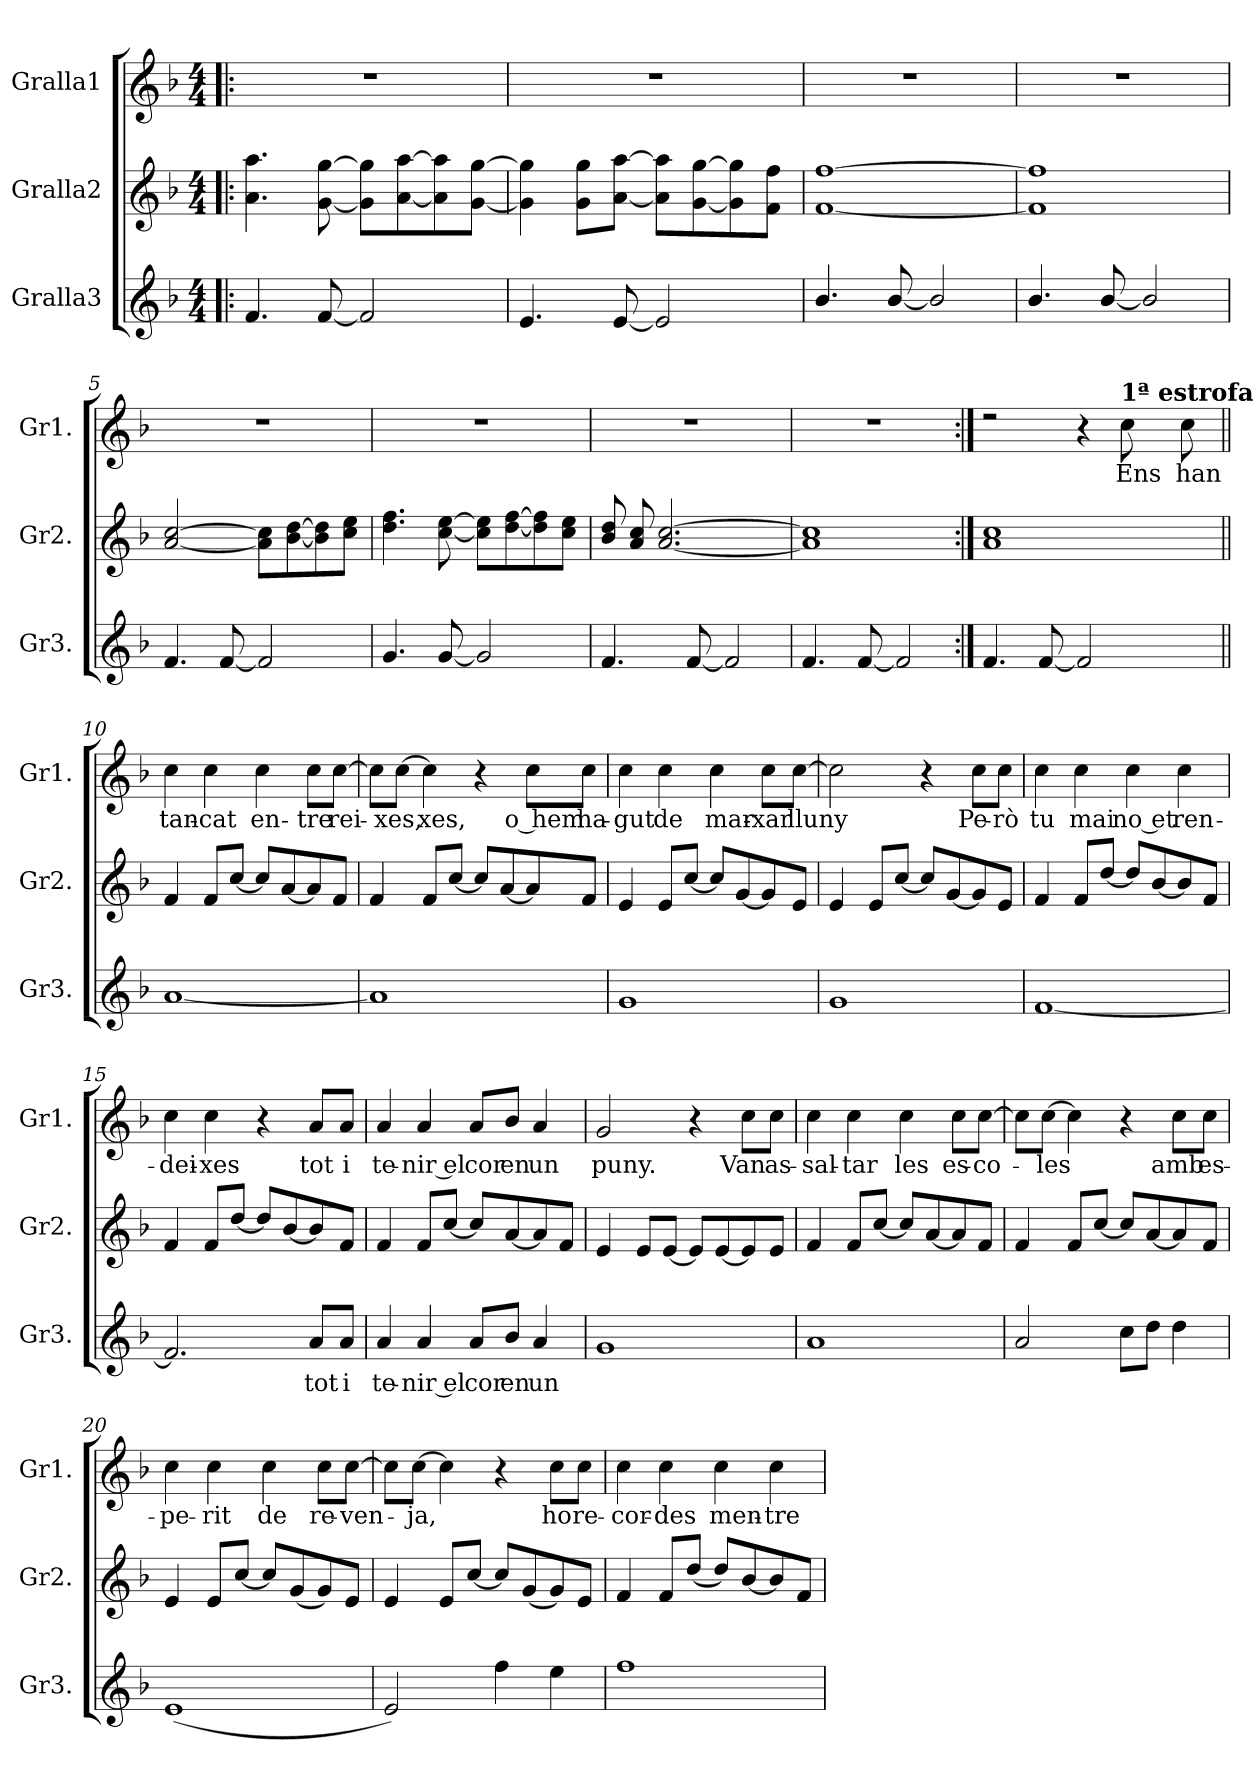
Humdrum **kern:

**kern	**text	**kern	**kern	**text
*part3	*part3	*part2	*part1	*part1
*staff3	*staff3	*staff2	*staff1	*staff1
*I"Gralla3	*	*I"Gralla2	*I"Gralla1	*
*I'Gr3.	*	*I'Gr2.	*I'Gr1.	*
*clefG2	*	*clefG2	*clefG2	*
*k[b-]	*	*k[b-]	*k[b-]	*
*M4/4	*	*M4/4	*M4/4	*
*MM120	*	*MM120	*MM120	*
=1!|:	=1!|:	=1!|:	=1!|:	=1!|:
4.f/	.	4.a\ 4.aa\	1r	.
[8f/	.	[8g\ [8gg\	.	.
2f/]	.	8g\] 8gg\]L	.	.
.	.	[8a\ [8aa\	.	.
.	.	8a\] 8aa\]	.	.
.	.	[8g\ [8gg\J	.	.
=2	=2	=2	=2	=2
4.e/	.	4g\] 4gg\]	1r	.
.	.	8g\ 8gg\L	.	.
[8e/	.	[8a\ [8aa\J	.	.
2e/]	.	8a\] 8aa\]L	.	.
.	.	[8g\ [8gg\	.	.
.	.	8g\] 8gg\]	.	.
.	.	8f\ 8ff\J	.	.
=3	=3	=3	=3	=3
4.b-/	.	[1f [1ff	1r	.
[8b-/	.	.	.	.
2b-/]	.	.	.	.
=4	=4	=4	=4	=4
4.b-/	.	1f] 1ff]	1r	.
[8b-/	.	.	.	.
2b-/]	.	.	.	.
=5	=5	=5	=5	=5
4.f/	.	[2a/ [2cc/	1r	.
[8f/	.	.	.	.
2f/]	.	8a\] 8cc\]L	.	.
.	.	[8b-\ [8dd\	.	.
.	.	8b-\] 8dd\]	.	.
.	.	8cc\ 8ee\J	.	.
=6	=6	=6	=6	=6
4.g/	.	4.dd\ 4.ff\	1r	.
[8g/	.	[8cc\ [8ee\	.	.
2g/]	.	8cc\] 8ee\]L	.	.
.	.	[8dd\ [8ff\	.	.
.	.	8dd\] 8ff\]	.	.
.	.	8cc\ 8ee\J	.	.
=7	=7	=7	=7	=7
4.f/	.	8b-/ 8dd/	1r	.
.	.	8a/ 8cc/	.	.
.	.	[2.a/ [2.cc/	.	.
[8f/	.	.	.	.
2f/]	.	.	.	.
!!LO:LB:g=z
=8	=8	=8	=8	=8
4.f/	.	1a] 1cc]	1r	.
[8f/	.	.	.	.
2f/]	.	.	.	.
=9:|!	=9:|!	=9:|!	=9:|!	=9:|!
4.f/	.	1a 1cc	2rdd	.
[8f/	.	.	.	.
2f/]	.	.	4r	.
!	!	!	!LO:TX:a:B:t=1ª estrofa	!
!	!	!	!	!LO:LY:b
.	.	.	8cc\	Ens
!	!	!	!	!LO:LY:b
.	.	.	8cc\	han
=10||	=10||	=10||	=10||	=10||
!	!	!	!	!LO:LY:b
[1a	.	4f/	4cc\	tan-
!	!	!	!	!LO:LY:b
.	.	8f/L	4cc\	-cat
.	.	[8cc/J	.	.
!	!	!	!	!LO:LY:b
.	.	8cc/L]	4cc\	en-
.	.	[8a/	.	.
!	!	!	!	!LO:LY:b
.	.	8a/]	8cc\L	-tre
!	!	!	!	!LO:LY:b
.	.	8f/J	[8cc\J	rei-
=11	=11	=11	=11	=11
1a]	.	4f/	8cc\L]	.
!	!	!	!	!LO:LY:b
.	.	.	[8cc\J	-xes,
!	!	!	!	!LO:LY:b
.	.	8f/L	4cc\]	-xes,
.	.	[8cc/J	.	.
.	.	8cc/L]	4r	.
.	.	[8a/	.	.
!	!	!	!	!LO:LY:b
.	.	8a/]	8cc\L	o hem
!	!	!	!	!LO:LY:b
.	.	8f/J	8cc\J	ha-
=12	=12	=12	=12	=12
!	!	!	!	!LO:LY:b
1g	.	4e/	4cc\	-gut
!	!	!	!	!LO:LY:b
.	.	8e/L	4cc\	de
.	.	[8cc/J	.	.
!	!	!	!	!LO:LY:b
.	.	8cc/L]	4cc\	mar-
.	.	[8g/	.	.
!	!	!	!	!LO:LY:b
.	.	8g/]	8cc\L	-xar
!	!	!	!	!LO:LY:b
.	.	8e/J	[8cc\J	lluny
=13	=13	=13	=13	=13
1g	.	4e/	2cc\]	.
.	.	8e/L	.	.
.	.	[8cc/J	.	.
.	.	8cc/L]	4r	.
.	.	[8g/	.	.
!	!	!	!	!LO:LY:b
.	.	8g/]	8cc\L	Pe-
!	!	!	!	!LO:LY:b
.	.	8e/J	8cc\J	-rò
!!LO:LB:g=z
=14	=14	=14	=14	=14
!	!	!	!	!LO:LY:b
[1f	.	4f/	4cc\	tu
!	!	!	!	!LO:LY:b
.	.	8f/L	4cc\	mai
.	.	[8dd/J	.	.
!	!	!	!	!LO:LY:b
.	.	8dd/L]	4cc\	no et
.	.	[8b-/	.	.
!	!	!	!	!LO:LY:b
.	.	8b-/]	4cc\	ren-
.	.	8f/J	.	.
=15	=15	=15	=15	=15
!	!	!	!	!LO:LY:b
2.f/]	.	4f/	4cc\	-dei-
!	!	!	!	!LO:LY:b
.	.	8f/L	4cc\	-xes
.	.	[8dd/J	.	.
.	.	8dd/L]	4r	.
.	.	[8b-/	.	.
!	!LO:LY:b	!	!	!LO:LY:b
8a/L	tot	8b-/]	8a/L	tot
!	!LO:LY:b	!	!	!LO:LY:b
8a/J	i	8f/J	8a/J	i
=16	=16	=16	=16	=16
!	!LO:LY:b	!	!	!LO:LY:b
4a/	te-	4f/	4a/	te-
!	!LO:LY:b	!	!	!LO:LY:b
4a/	nir el	8f/L	4a/	nir el
.	.	[8cc/J	.	.
!	!LO:LY:b	!	!	!LO:LY:b
8a/L	cor	8cc/L]	8a/L	cor
!	!LO:LY:b	!	!	!LO:LY:b
8b-/J	en	[8a/	8b-/J	en
!	!LO:LY:b	!	!	!LO:LY:b
4a/	un	8a/]	4a/	un
.	.	8f/J	.	.
=17	=17	=17	=17	=17
!	!	!	!	!LO:LY:b
1g	.	4e/	2g/	puny.
.	.	8e/L	.	.
.	.	[8e/J	.	.
.	.	8e/L]	4r	.
.	.	[8e/	.	.
!	!	!	!	!LO:LY:b
.	.	8e/]	8cc\L	-Van
!	!	!	!	!LO:LY:b
.	.	8e/J	8cc\J	as-
=18	=18	=18	=18	=18
!	!	!	!	!LO:LY:b
1a	.	4f/	4cc\	-sal-
!	!	!	!	!LO:LY:b
.	.	8f/L	4cc\	-tar
.	.	[8cc/J	.	.
!	!	!	!	!LO:LY:b
.	.	8cc/L]	4cc\	les
.	.	[8a/	.	.
!	!	!	!	!LO:LY:b
.	.	8a/]	8cc\L	es-
!	!	!	!	!LO:LY:b
.	.	8f/J	[8cc\J	-co-
=19	=19	=19	=19	=19
2a/	.	4f/	8cc\L]	.
!	!	!	!	!LO:LY:b
.	.	.	[8cc\J	-les
.	.	8f/L	4cc\]	.
.	.	[8cc/J	.	.
8cc\L	.	8cc/L]	4r	.
8dd\J	.	[8a/	.	.
!	!	!	!	!LO:LY:b
4dd\	.	8a/]	8cc\L	amb
!	!	!	!	!LO:LY:b
.	.	8f/J	8cc\J	es-
!!LO:LB:g=z
=20	=20	=20	=20	=20
!	!	!	!	!LO:LY:b
(<1e	.	4e/	4cc\	-pe-
!	!	!	!	!LO:LY:b
.	.	8e/L	4cc\	-rit
.	.	[8cc/J	.	.
!	!	!	!	!LO:LY:b
.	.	8cc/L]	4cc\	de
.	.	(<8g/	.	.
!	!	!	!	!LO:LY:b
.	.	8g/)	8cc\L	re-
!	!	!	!	!LO:LY:b
.	.	8e/J	[8cc\J	-ven-
=21	=21	=21	=21	=21
2e/)	.	4e/	8cc\L]	.
!	!	!	!	!LO:LY:b
.	.	.	[8cc\J	-ja,
.	.	8e/L	4cc\]	.
.	.	[8cc/J	.	.
4ff\	.	8cc/L]	4r	.
.	.	(<8g/	.	.
!	!	!	!	!LO:LY:b
4ee\	.	8g/)	8cc\L	ho
!	!	!	!	!LO:LY:b
.	.	8e/J	8cc\J	re-
=22	=22	=22	=22	=22
!	!	!	!	!LO:LY:b
1ff	.	4f/	4cc\	-cor-
!	!	!	!	!LO:LY:b
.	.	8f/L	4cc\	-des
.	.	(<8dd/J	.	.
!	!	!	!	!LO:LY:b
.	.	8dd/L)	4cc\	men-
.	.	[8b-/	.	.
!	!	!	!	!LO:LY:b
.	.	8b-/]	4cc\	-tre
.	.	8f/J	.	.
=	=	=	=	=
*-	*-	*-	*-	*-
